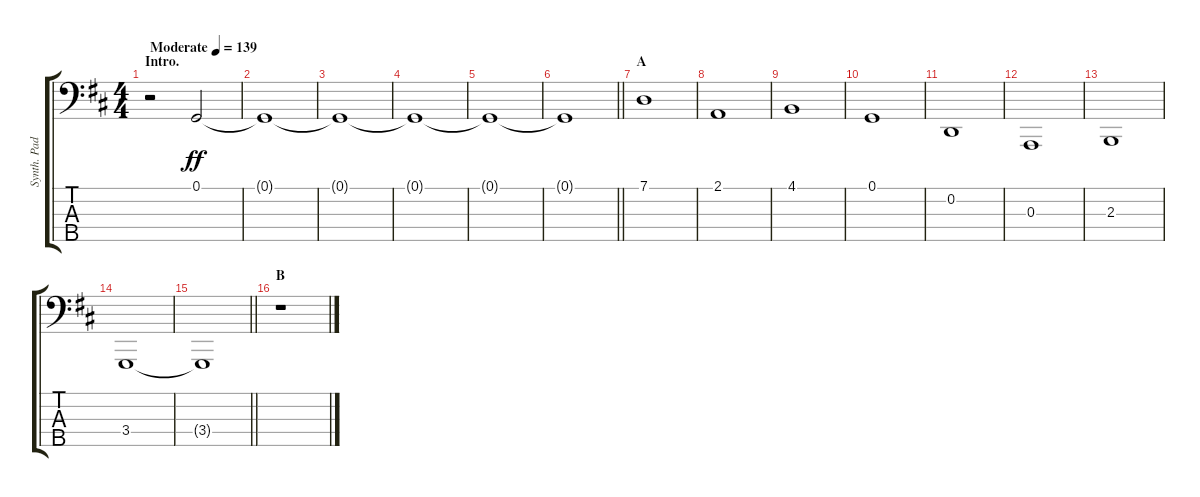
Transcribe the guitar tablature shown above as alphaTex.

\track ("Synth. Pad II" "Synth. Pad") {instrument pad2warm}
\staff {score tabs}
\tuning (G2 D2 A1 E1 B0) {hide}
\ts (4 4)
\section ("" "Intro.")
\tempo (139 "Moderate")
\clef f4
\ks d
r.2{dy ff volume 0 instrument pad2warm} 0.1.2{volume 13} |
0.1{t}.1 |
0.1{t}.1 |
0.1{t}.1 |
0.1{t}.1 |
\barLineRight lightlight
0.1{t}.1 |
\section ("" "A")
7.1.1 |
2.1.1 |
4.1.1 |
0.1.1 |
0.2.1 |
0.3.1 |
2.3.1 |
3.4.1 |
\barLineRight lightlight
3.4{t}.1{volume 0} |
\section ("" "B")
r.1{volume 13}
